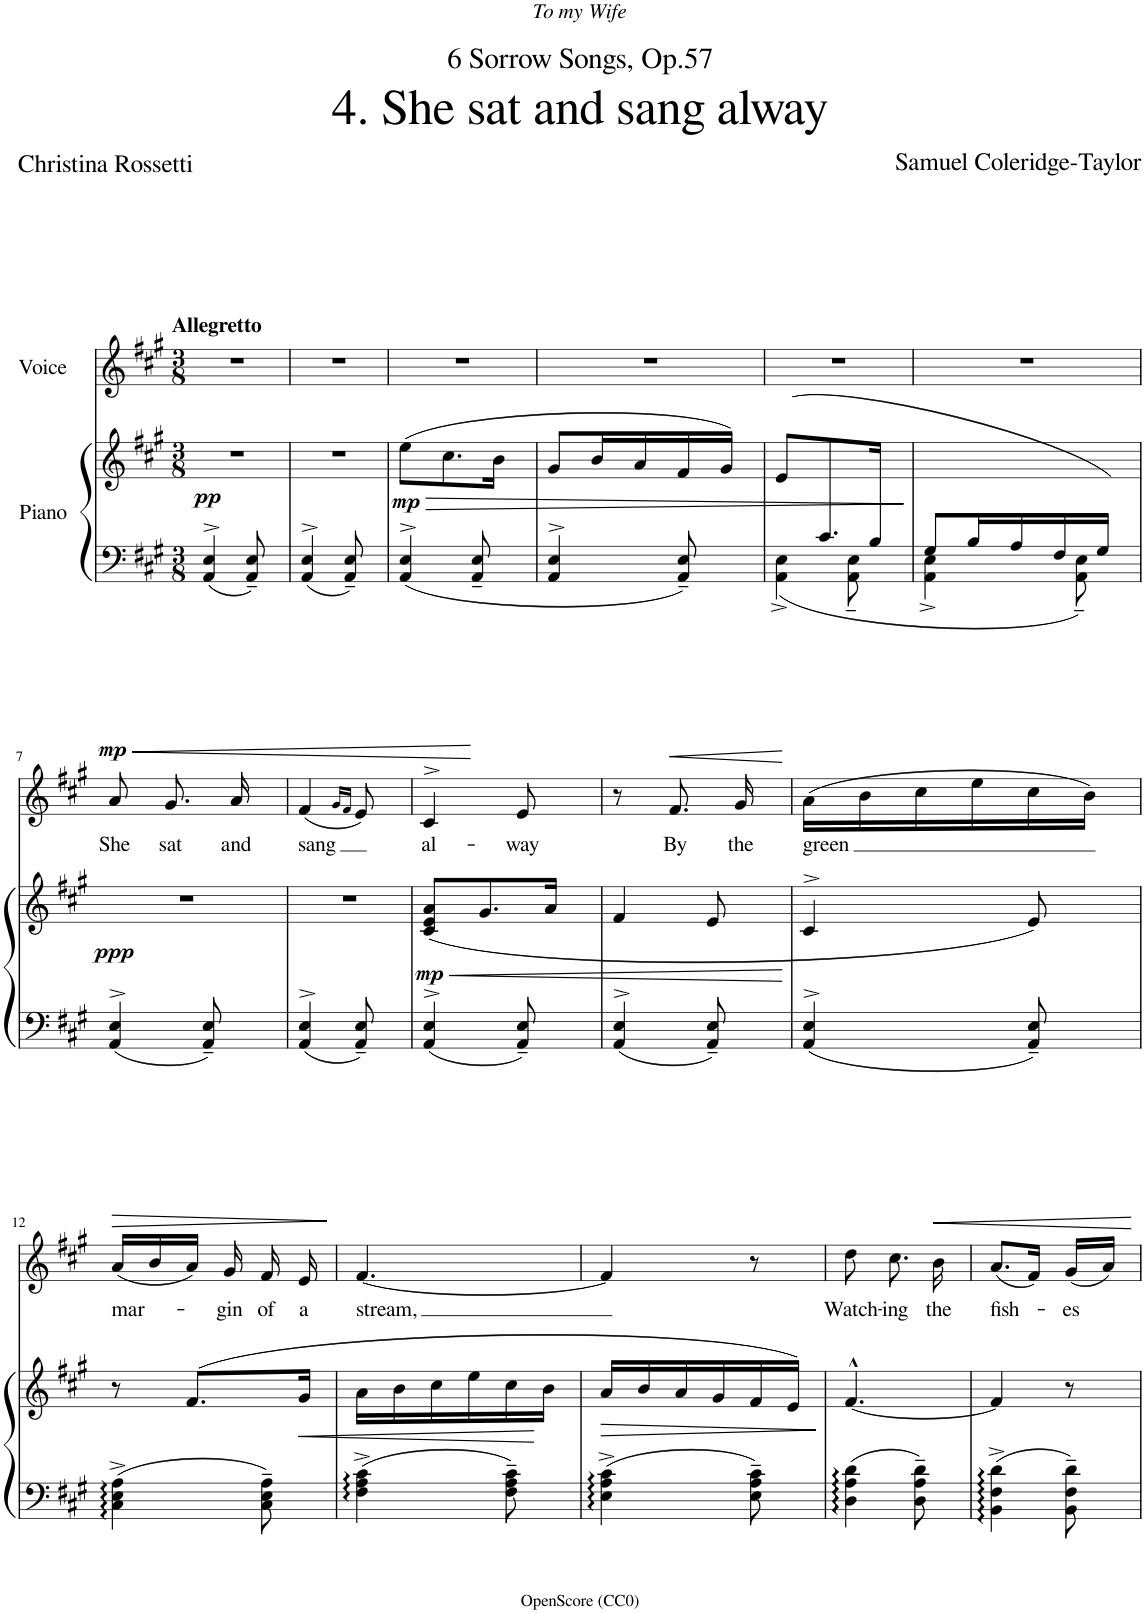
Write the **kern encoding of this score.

**kern	**kern	**dynam	**kern	**text	**dynam
*part2	*part2	*part2	*part1	*part1	*part1
*staff3	*staff2	*staff2/3	*staff1	*staff1	*staff1
*I"Piano	*	*	*I"Voice	*	*
*I'Pno	*	*	*	*	*
*clefF4	*clefG2	*	*clefG2	*	*
*k[f#c#g#]	*k[f#c#g#]	*	*k[f#c#g#]	*	*
*M3/8	*M3/8	*	*M3/8	*	*
=1	=1	=1	=1	=1	=1
!	!	!	!LO:TX:a:B:t=Allegretto	!	!
!	!	!LO:DY:b	!	!	!
4AA/^> 4E/^>	4.r	pp	4.r	.	.
8AA/~ 8E/~	.	.	.	.	.
=2	=2	=2	=2	=2	=2
4AA/^> 4E/^>	4.r	.	4.r	.	.
8AA/~ 8E/~	.	.	.	.	.
=3	=3	=3	=3	=3	=3
!	!	!LO:HP:b	!	!	!
!	!	!LO:DY:n=1:b	!	!	!
4AA/^> 4E/^>	(8ee\L	> mp	4.r	.	.
.	8.cc#\	.	.	.	.
8AA/~ 8E/~	.	.	.	.	.
.	16b\Jk	.	.	.	.
=4	=4	=4	=4	=4	=4
4AA/^> 4E/^>	8g#/L	.	4.r	.	.
.	16b/L	.	.	.	.
.	16a/	.	.	.	.
8AA/~ 8E/~	16f#/	.	.	.	.
.	16g#/JJ)	.	.	.	.
=5	=5	=5	=5	=5	=5
*^	*	*	*	*	*
8ryy	4AA\^< 4E\^<	(8e/L	.	4.r	.	.
8.c#/	.	4ryy	.	.	.	.
.	8AA\~< 8E\~<	.	.	.	.	.
16B/Jk	.	.	.	.	.	.
*v	*v	*	*	*	*	*
.	.	]	.	.	.
=6	=6	=6	=6	=6	=6
*^	*	*	*	*	*
8G#/L	4AA\^< 4E\^<	4.ryy	.	4.r	.	.
16B/L	.	.	.	.	.	.
16A/	.	.	.	.	.	.
16F#/	8AA\~< 8E\~<	.	.	.	.	.
16G#/JJ)	.	.	.	.	.	.
*v	*v	*	*	*	*	*
!!LO:LB:g=z
=7	=7	=7	=7	=7	=7
!	!	!LO:DY:a=2	!	!LO:LY:b	!LO:DY:a
4AA/^> 4E/^>	4.r	ppp	8a/	She	mp
!	!	!	!	!LO:LY:b	!
.	.	.	8.g#/	sat	.
8AA/~ 8E/~	.	.	.	.	.
!	!	!	!	!LO:LY:b	!
.	.	.	16a/	and	.
=8	=8	=8	=8	=8	=8
!	!	!	!	!LO:LY:b	!
4AA/^> 4E/^>	4.r	.	(4f#/	sang	.
.	.	.	16qg#/LL	.	.
.	.	.	16qf#/JJ	.	.
8AA/~ 8E/~	.	.	8e/)	.	.
=9	=9	=9	=9	=9	=9
!	!	!LO:HP:b	!	!LO:LY:b	!
*	*	*	*^	*	*
!	!	!LO:DY:n=1:b	!	!	!	!
4AA/^> 4E/^>	(8c#/ 8e/ 8a/L	< mp	4c#^>/	8ryy	al-	.
.	8.g#/	.	.	8ryy	.	.
!	!	!	!	!	!LO:LY:b	!
8AA/~ 8E/~	.	.	8e/	8ryy	-way	.
.	16a/Jk	.	.	.	.	.
*	*	*	*v	*v	*	*
=10	=10	=10	=10	=10	=10
4AA/^> 4E/^>	4f#/	.	8r	.	.
!	!	!	!	!LO:LY:b	!LO:HP:b
.	.	.	8.f#/	By	<
8AA/~ 8E/~	8e/	.	.	.	.
!	!	!	!	!LO:LY:b	!
.	.	.	16g#/	the	.
.	.	[	.	.	[
=11	=11	=11	=11	=11	=11
!	!	!	!	!LO:LY:b	!
4AA/^> 4E/^>	4c#^>/	.	(16a\LL	green	.
.	.	.	16b\	.	.
.	.	.	16cc#\	.	.
.	.	.	16ee\	.	.
8AA/~ 8E/~	8e/)	.	16cc#\	.	.
.	.	.	16b\JJ)	.	.
!!LO:LB:g=z
=12	=12	=12	=12	=12	=12
!	!	!	!	!LO:LY:b	!LO:HP:b
4C#\^ 4E\^ 4A\^	8r	.	(16a/LL	mar-	>
.	.	.	16b/	.	.
.	(8.f#/L	.	16a/JJ)	.	.
!	!	!	!	!LO:LY:b	!
.	.	.	16g#/	-gin	.
!	!	!	!	!LO:LY:b	!
8C#\~ 8E\~ 8A\~	.	.	16f#/	of	.
!	!	!LO:HP:b	!	!LO:LY:b	!
.	16g#/Jk	<	16e/	a	.
.	.	.	.	.	]
=13	=13	=13	=13	=13	=13
!	!	!	!	!LO:LY:b	!
4F#\^ 4A\^ 4c#\^	16a\LL	.	[4.f#/	stream,	.
.	16b\	.	.	.	.
.	16cc#\	.	.	.	.
.	16ee\	.	.	.	.
8F#\~ 8A\~ 8c#\~	16cc#\	.	.	.	.
.	16b\JJ	[	.	.	.
=14	=14	=14	=14	=14	=14
!	!	!LO:HP:b	!	!	!
4E\^ 4A\^ 4c#\^	16a/LL	>	4f#/]	.	.
.	16b/	.	.	.	.
.	16a/	.	.	.	.
.	16g#/	.	.	.	.
8E\~ 8A\~ 8c#\~	16f#/	.	8r	.	.
.	16e/JJ)	.	.	.	.
.	.	]	.	.	.
=15	=15	=15	=15	=15	=15
!	!	!	!	!LO:LY:b	!
4D\ 4A\ 4d\	[4.f#^^/	.	8dd\	Watch-	.
!	!	!	!	!LO:LY:b	!
.	.	.	8.cc#\	-ing	.
8D\~ 8A\~ 8d\~	.	.	.	.	.
!	!	!	!	!LO:LY:b	!LO:HP:b
.	.	.	16b\	the	<
=16	=16	=16	=16	=16	=16
!	!	!	!	!LO:LY:b	!
4BB\^ 4F#\^ 4d\^	4f#/]	.	(8.a/L	fish-	.
.	.	.	16f#/Jk)	.	.
!	!	!	!	!LO:LY:b	!
8BB\~ 8F#\~ 8d\~	8r	.	(16g#/LL	-es	.
.	.	.	16a/JJ)	.	.
.	.	.	.	.	[
=	=	=	=	=	=
*-	*-	*-	*-	*-	*-
